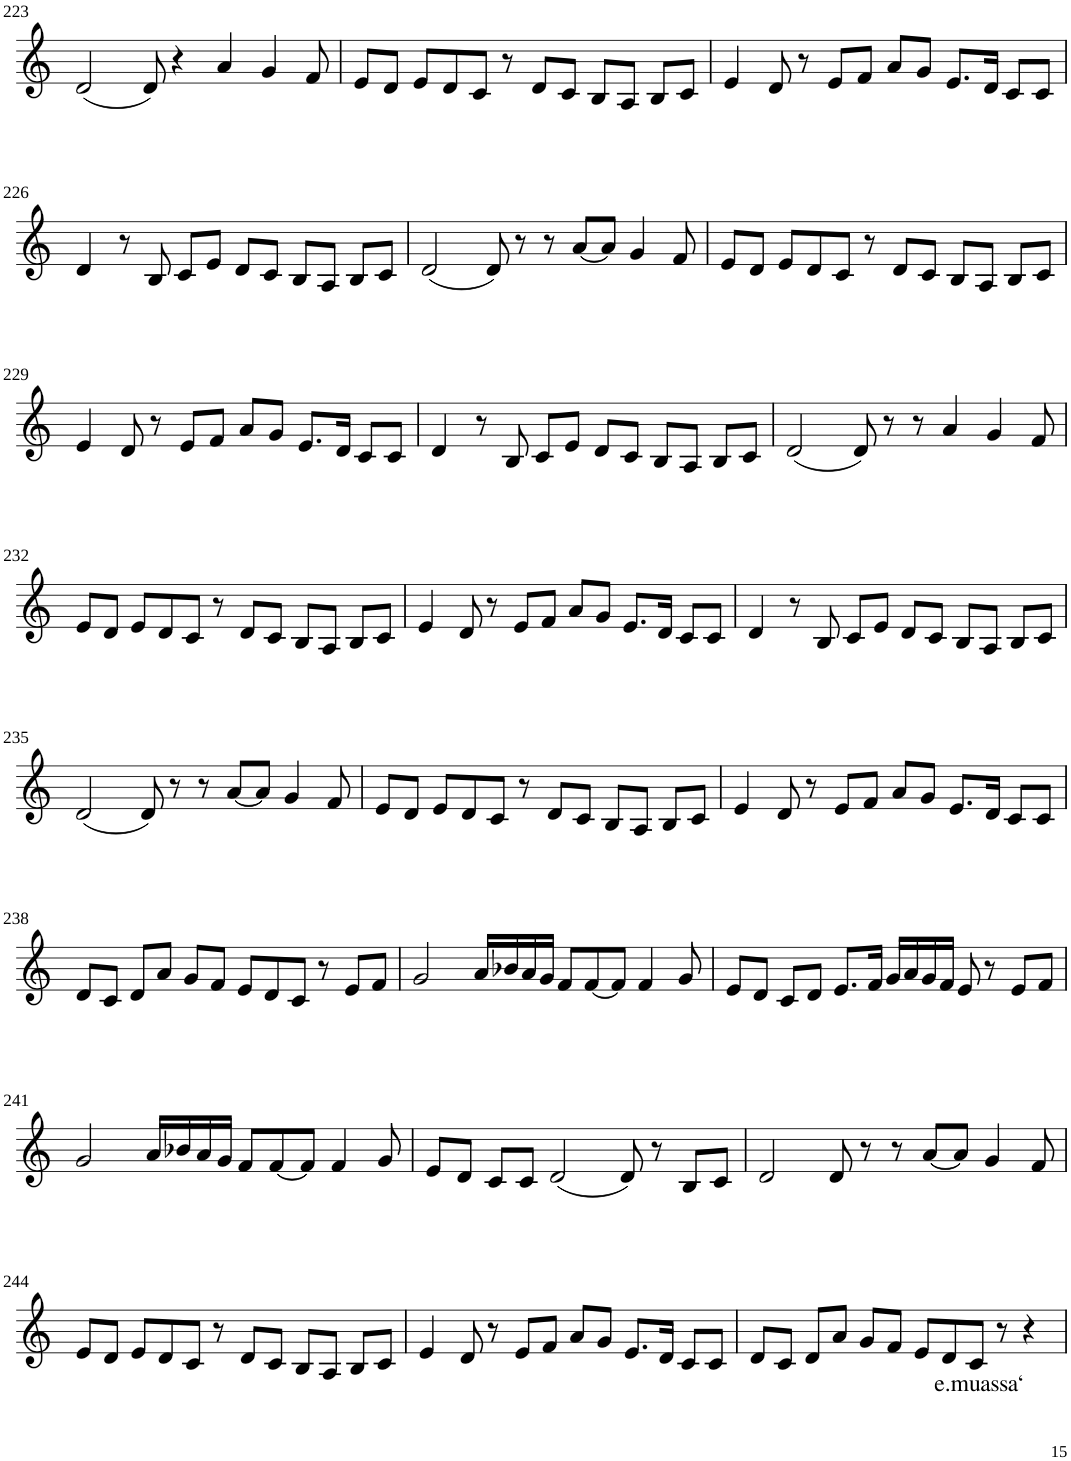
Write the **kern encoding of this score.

**kern	**text
*part1	*part1
*staff1	*staff1
*I"Violin	*
!!LO:PB:g=z
*clefG2	*
*k[]	*
*M6/4	*
=223	=223
(2d/	.
8d/)	.
4r	.
4a/	.
4g/	.
8f/	.
=224	=224
8e/L	.
8d/J	.
8e/L	.
8d/	.
8c/J	.
8r	.
8d/L	.
8c/J	.
8B/L	.
8A/J	.
8B/L	.
8c/J	.
=225	=225
4e/	.
8d/	.
8r	.
8e/L	.
8f/J	.
8a/L	.
8g/J	.
8.e/L	.
16d/Jk	.
8c/L	.
8c/J	.
!!LO:LB:g=z
=226	=226
4d/	.
8r	.
8B/	.
8c/L	.
8e/J	.
8d/L	.
8c/J	.
8B/L	.
8A/J	.
8B/L	.
8c/J	.
=227	=227
(2d/	.
8d/)	.
8r	.
8r	.
[8a/L	.
8a/J]	.
4g/	.
8f/	.
=228	=228
8e/L	.
8d/J	.
8e/L	.
8d/	.
8c/J	.
8r	.
8d/L	.
8c/J	.
8B/L	.
8A/J	.
8B/L	.
8c/J	.
!!LO:LB:g=z
=229	=229
4e/	.
8d/	.
8r	.
8e/L	.
8f/J	.
8a/L	.
8g/J	.
8.e/L	.
16d/Jk	.
8c/L	.
8c/J	.
=230	=230
4d/	.
8r	.
8B/	.
8c/L	.
8e/J	.
8d/L	.
8c/J	.
8B/L	.
8A/J	.
8B/L	.
8c/J	.
=231	=231
(2d/	.
8d/)	.
8r	.
8r	.
4a/	.
4g/	.
8f/	.
!!LO:LB:g=z
=232	=232
8e/L	.
8d/J	.
8e/L	.
8d/	.
8c/J	.
8r	.
8d/L	.
8c/J	.
8B/L	.
8A/J	.
8B/L	.
8c/J	.
=233	=233
4e/	.
8d/	.
8r	.
8e/L	.
8f/J	.
8a/L	.
8g/J	.
8.e/L	.
16d/Jk	.
8c/L	.
8c/J	.
=234	=234
4d/	.
8r	.
8B/	.
8c/L	.
8e/J	.
8d/L	.
8c/J	.
8B/L	.
8A/J	.
8B/L	.
8c/J	.
!!LO:LB:g=z
=235	=235
(2d/	.
8d/)	.
8r	.
8r	.
[8a/L	.
8a/J]	.
4g/	.
8f/	.
=236	=236
8e/L	.
8d/J	.
8e/L	.
8d/	.
8c/J	.
8r	.
8d/L	.
8c/J	.
8B/L	.
8A/J	.
8B/L	.
8c/J	.
=237	=237
4e/	.
8d/	.
8r	.
8e/L	.
8f/J	.
8a/L	.
8g/J	.
8.e/L	.
16d/Jk	.
8c/L	.
8c/J	.
!!LO:LB:g=z
=238	=238
8d/L	.
8c/J	.
8d/L	.
8a/J	.
8g/L	.
8f/J	.
8e/L	.
8d/	.
8c/J	.
8r	.
8e/L	.
8f/J	.
=239	=239
2g/	.
16a/LL	.
16b-X/	.
16a/	.
16g/JJ	.
8f/L	.
[8f/	.
8f/J]	.
4f/	.
8g/	.
=240	=240
8e/L	.
8d/J	.
8c/L	.
8d/J	.
8.e/L	.
16f/Jk	.
16g/LL	.
16a/	.
16g/	.
16f/JJ	.
8e/	.
8r	.
8e/L	.
8f/J	.
!!LO:LB:g=z
=241	=241
2g/	.
16a/LL	.
16b-X/	.
16a/	.
16g/JJ	.
8f/L	.
[8f/	.
8f/J]	.
4f/	.
8g/	.
=242	=242
8e/L	.
8d/J	.
8c/L	.
8c/J	.
(2d/	.
8d/)	.
8r	.
8B/L	.
8c/J	.
=243	=243
2d/	.
8d/	.
8r	.
8r	.
[8a/L	.
8a/J]	.
4g/	.
8f/	.
!!LO:LB:g=z
=244	=244
8e/L	.
8d/J	.
8e/L	.
8d/	.
8c/J	.
8r	.
8d/L	.
8c/J	.
8B/L	.
8A/J	.
8B/L	.
8c/J	.
=245	=245
4e/	.
8d/	.
8r	.
8e/L	.
8f/J	.
8a/L	.
8g/J	.
8.e/L	.
16d/Jk	.
8c/L	.
8c/J	.
=246	=246
8d/L	.
8c/J	.
8d/L	.
8a/J	.
8g/L	.
8f/J	.
8e/L	.
8d/	.
!	!LO:LY:b
8c/J	e.muassa‘
8r	.
4r	.
=	=
*-	*-
